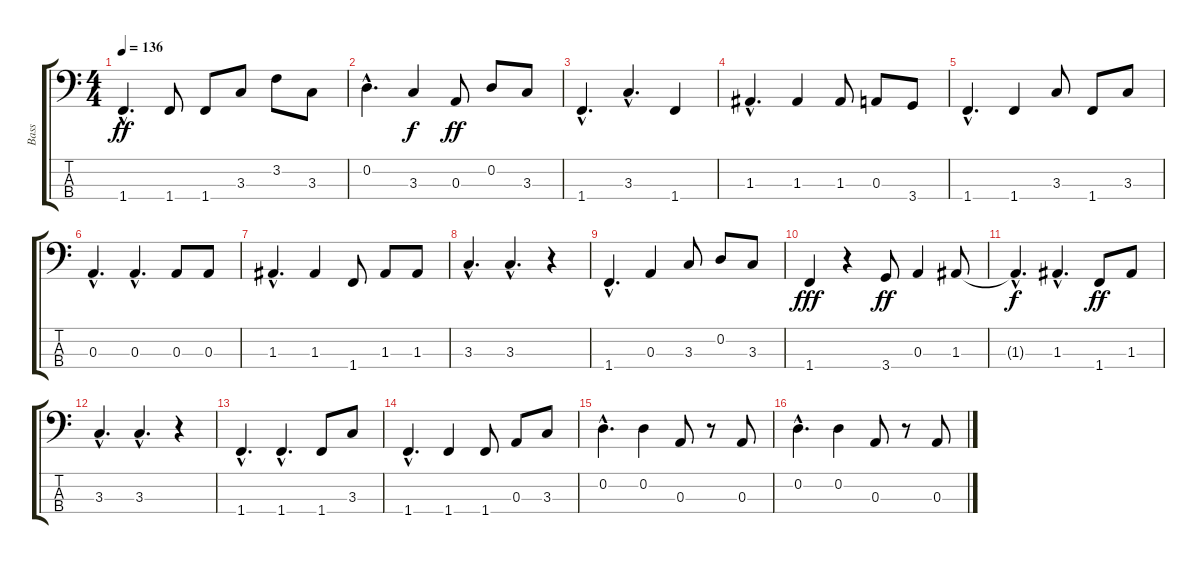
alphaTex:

\track ("Bass" "Bass") {instrument electricbassfinger}
\staff {score tabs}
\tuning (G2 D2 A1 E1) {hide}
\ts (4 4)
\tempo 136
\clef f4
\ks c
1.4{hac}.4{d dy ff} 1.4.8 1.4.8 3.3.8 3.2.8 3.3.8 |
0.2{hac}.4{d} 3.3.4{dy f} 0.3.8{dy ff} 0.2.8 3.3.8 |
1.4{hac}.4{d} 3.3{hac}.4{d} 1.4.4 |
1.3{hac}.4{d} 1.3.4 1.3.8 0.3.8 3.4.8 |
1.4{hac}.4{d} 1.4.4 3.3.8 1.4.8 3.3.8 |
0.3{hac}.4{d} 0.3{hac}.4{d} 0.3.8 0.3.8 |
1.3{hac}.4{d} 1.3.4 1.4.8 1.3.8 1.3.8 |
3.3{hac}.4{d} 3.3{hac}.4{d} r.4 |
1.4{hac}.4{d} 0.3.4 3.3.8 0.2.8 3.3.8 |
1.4.4{dy fff} r.4 3.4.8{dy ff} 0.3.4 1.3.8 |
1.3{hac t}.4{d dy f} 1.3{hac}.4{d} 1.4.8{dy ff} 1.3.8 |
3.3{hac}.4{d} 3.3{hac}.4{d} r.4 |
1.4{hac}.4{d} 1.4{hac}.4{d} 1.4.8 3.3.8 |
1.4{hac}.4{d} 1.4.4 1.4.8 0.3.8 3.3.8 |
0.2{hac}.4{d} 0.2.4 0.3.8 r.8 0.3.8 |
0.2{hac}.4{d} 0.2.4 0.3.8 r.8 0.3.8
